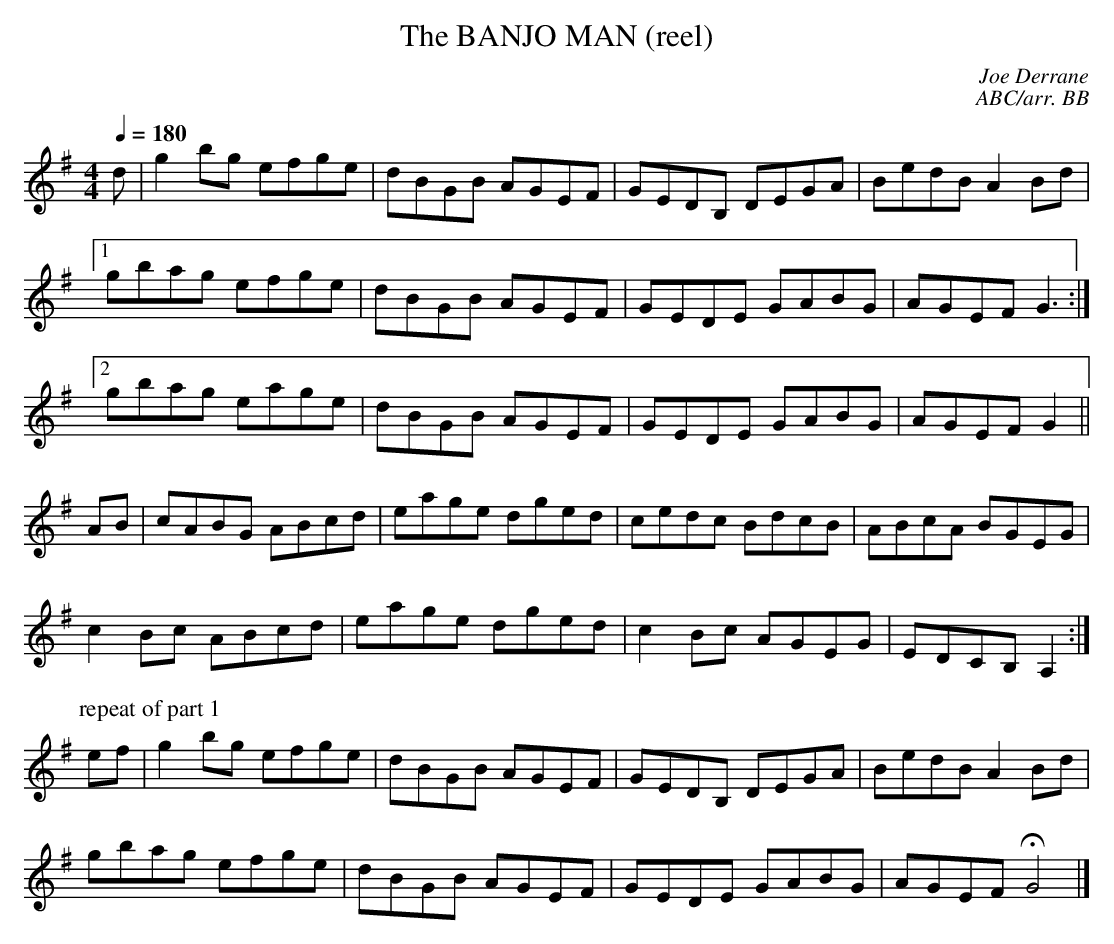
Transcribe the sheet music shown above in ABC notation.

X:1
T:BANJO MAN (reel), The
C:Joe Derrane
C:ABC/arr. BB
Q:1/4=180
L:1/8
M:4/4
K:G
d|g2 bg efge|dBGB AGEF|GEDB, DEGA|BedB A2Bd|
[1 gbag efge|dBGB AGEF|GEDE GABG|AGEF G3 :|
[2 gbag eage|dBGB AGEF|GEDE GABG|AGEF G2||
AB|cABG ABcd|eage dged|cedc BdcB|ABcA BGEG|
c2Bc ABcd|eage dged|c2Bc AGEG|EDCB, A,2:|
P: repeat of part 1
ef|g2 bg efge|dBGB AGEF|GEDB, DEGA|BedB A2Bd|
gbag efge|dBGB AGEF|GEDE GABG|AGEF HG4|]
